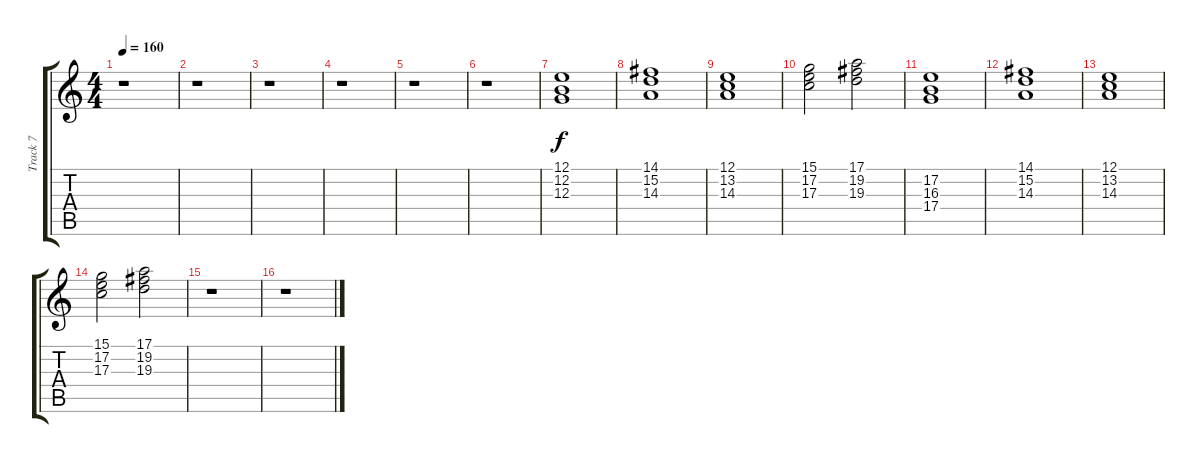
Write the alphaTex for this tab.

\track ("Track 7" "Track 7") {instrument choiraahs}
\staff {score tabs}
\tuning (E4 B3 G3 D3 A2 E2) {hide}
\ts (4 4)
\tempo 160
\clef g2
\ks c
r.1{dy f} |
r.1 |
r.1 |
r.1 |
r.1 |
r.1 |
(12.1 12.2 12.3).1 |
(14.1 15.2 14.3).1 |
(12.1 13.2 14.3).1 |
(15.1 17.2 17.3).2 (17.1 19.2 19.3).2 |
(17.2 16.3 17.4).1 |
(14.1 15.2 14.3).1 |
(12.1 13.2 14.3).1 |
(15.1 17.2 17.3).2 (17.1 19.2 19.3).2 |
r.1 |
r.1
